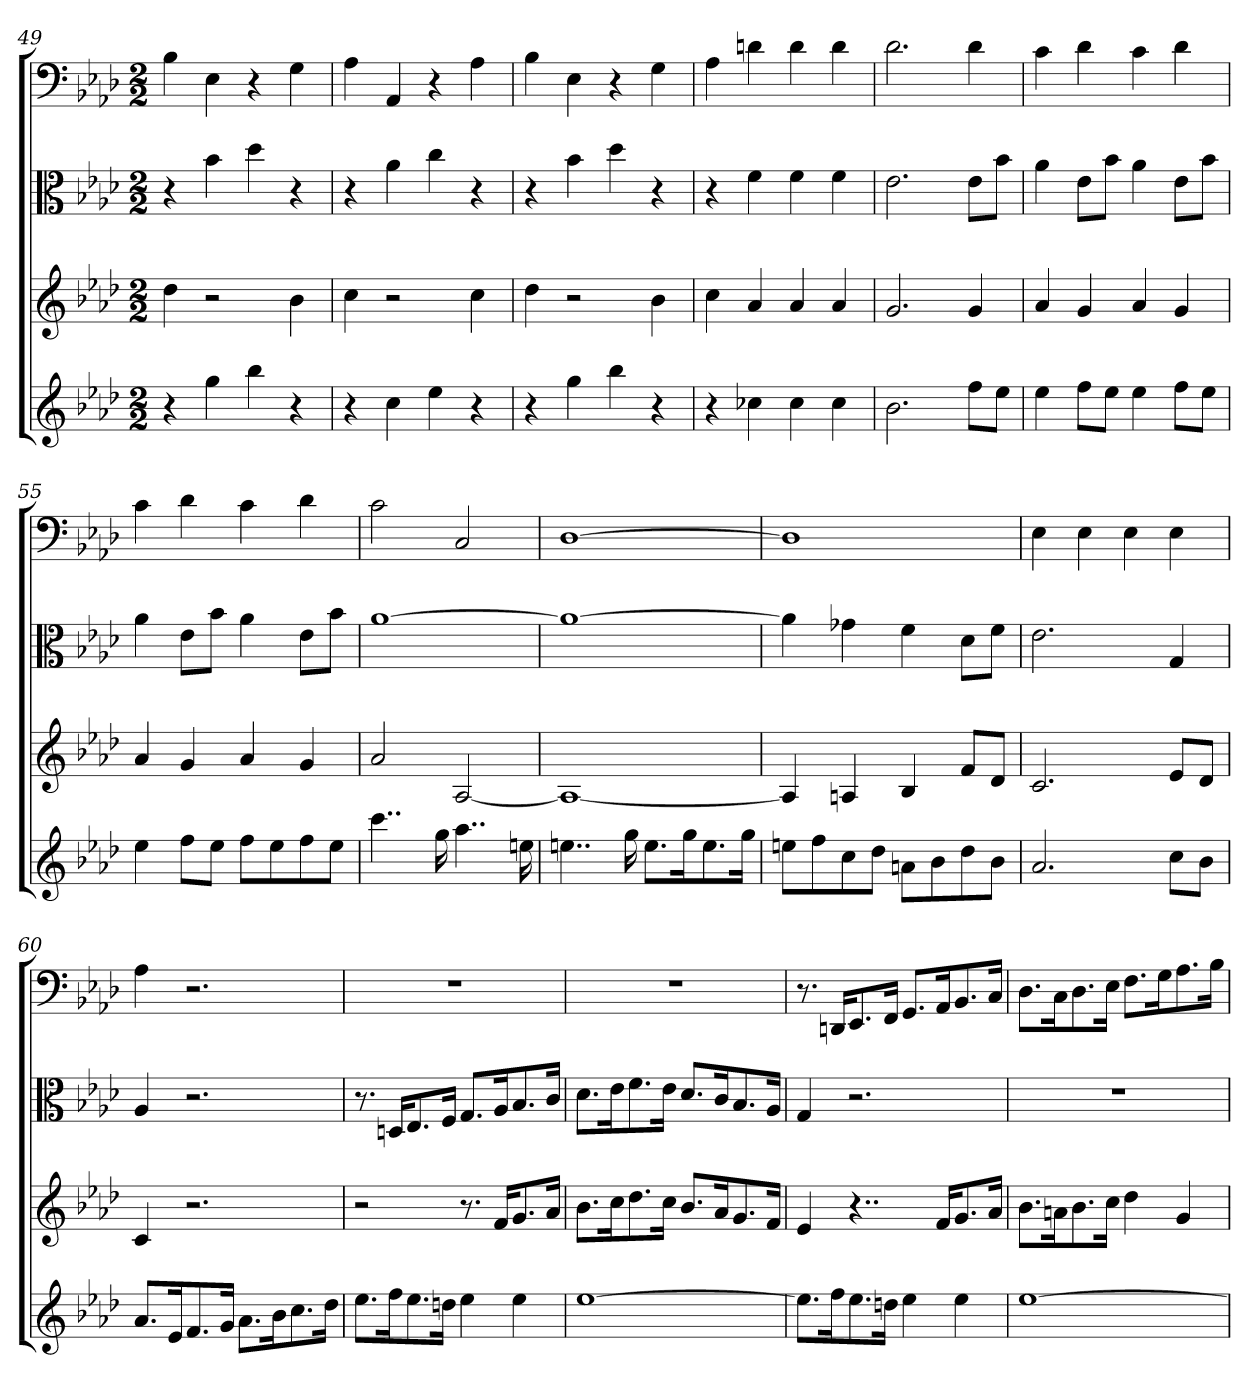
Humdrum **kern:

**kern	**kern	**kern	**kern
*part4	*part3	*part2	*part1
*staff4	*staff3	*staff2	*staff1
*	*	*clefC3	*clefF4
*k[b-e-a-d-]	*k[b-e-a-d-]	*k[b-e-a-d-]	*k[b-e-a-d-]
*f:	*f:	*f:	*f:
*M2/2	*M2/2	*M2/2	*M2/2
=49	=49	=49	=49
4r	4dd-	4r	4B-
4gg	2r	4b-	4E-
4bb-	.	4dd-	4r
4r	4b-	4r	4G
=50	=50	=50	=50
4r	4cc	4r	4A-
4cc	2r	4a-	4AA-
4ee-	.	4cc	4r
4r	4cc	4r	4A-
=51	=51	=51	=51
4r	4dd-	4r	4B-
4gg	2r	4b-	4E-
4bb-	.	4dd-	4r
4r	4b-	4r	4G
=52	=52	=52	=52
4r	4cc	4r	4A-
4cc-X	4a-	4f	4dn
4cc-	4a-	4f	4d
4cc-	4a-	4f	4d
=53	=53	=53	=53
2.b-	2.g	2.e-	2.d-
8ffL	4g	8e-\L	4d-
8ee-J	.	8b-\J	.
=54	=54	=54	=54
4ee-	4a-	4a-	4c
8ffL	4g	8e-\L	4d-
8ee-J	.	8b-\J	.
4ee-	4a-	4a-	4c
8ffL	4g	8e-\L	4d-
8ee-J	.	8b-\J	.
=55	=55	=55	=55
4ee-	4a-	4a-	4c
8ffL	4g	8e-\L	4d-
8ee-J	.	8b-\J	.
8ffL	4a-	4a-	4c
8ee-	.	.	.
8ff	4g	8e-\L	4d-
8ee-J	.	8b-\J	.
=56	=56	=56	=56
4..ccc	2a-	[1a-	2c
16gg	.	.	.
4..aa-	[2A-	.	2C
16een	.	.	.
=57	=57	=57	=57
4..een	1A-_	1a-_	[1D-
16gg	.	.	.
8.eeL	.	.	.
16ggK	.	.	.
8.ee	.	.	.
16ggJk	.	.	.
=58	=58	=58	=58
8eenL	4A-]	4a-]	1D-]
8ff	.	.	.
8cc	4An	4g-X	.
8dd-J	.	.	.
8anL	4B-	4f	.
8b-	.	.	.
8dd-	8fL	8d-\L	.
8b-J	8d-J	8f\J	.
=59	=59	=59	=59
2.a-	2.c	2.e-	4E-
.	.	.	4E-
.	.	.	4E-
8ccL	8e-L	4G	4E-
8b-J	8d-J	.	.
=60	=60	=60	=60
8.a-L	4c	4A-	4A-
16e-K	.	.	.
8.f	2.r	2.r	2.r
16gJk	.	.	.
8.a-L	.	.	.
16b-K	.	.	.
8.cc	.	.	.
16dd-Jk	.	.	.
=61	=61	=61	=61
8.ee-L	2r	8.r	1r
16ffK	.	16Dn/KL	.
8.ee-	.	8.E-/	.
16ddnJk	.	16F/Jk	.
4ee-	8.r	8.G/L	.
.	16fKL	16A-/K	.
4ee-	8.g	8.B-/	.
.	16a-Jk	16c/Jk	.
=62	=62	=62	=62
[1ee-	8.b-L	8.d-\L	1r
.	16ccK	16e-\K	.
.	8.dd-	8.f\	.
.	16ccJk	16e-\Jk	.
.	8.b-L	8.d-/L	.
.	16a-K	16c/K	.
.	8.g	8.B-/	.
.	16fJk	16A-/Jk	.
=63	=63	=63	=63
8.ee-L]	4e-	4G	8.r
16ffK	.	.	16DDn/KL
8.ee-	4..r	2.r	8.EE-/
16ddnJk	.	.	16FF/Jk
4ee-	.	.	8.GG/L
.	16fKL	.	16AA-/K
4ee-	8.g	.	8.BB-/
.	16a-Jk	.	16C/Jk
=64	=64	=64	=64
[1ee-	8.b-L	1r	8.D-\L
.	16anK	.	16C\K
.	8.b-	.	8.D-\
.	16ccJk	.	16E-\Jk
.	4dd-	.	8.F\L
.	.	.	16G\K
.	4g	.	8.A-\
.	.	.	16B-\Jk
=	=	=	=
*-	*-	*-	*-
